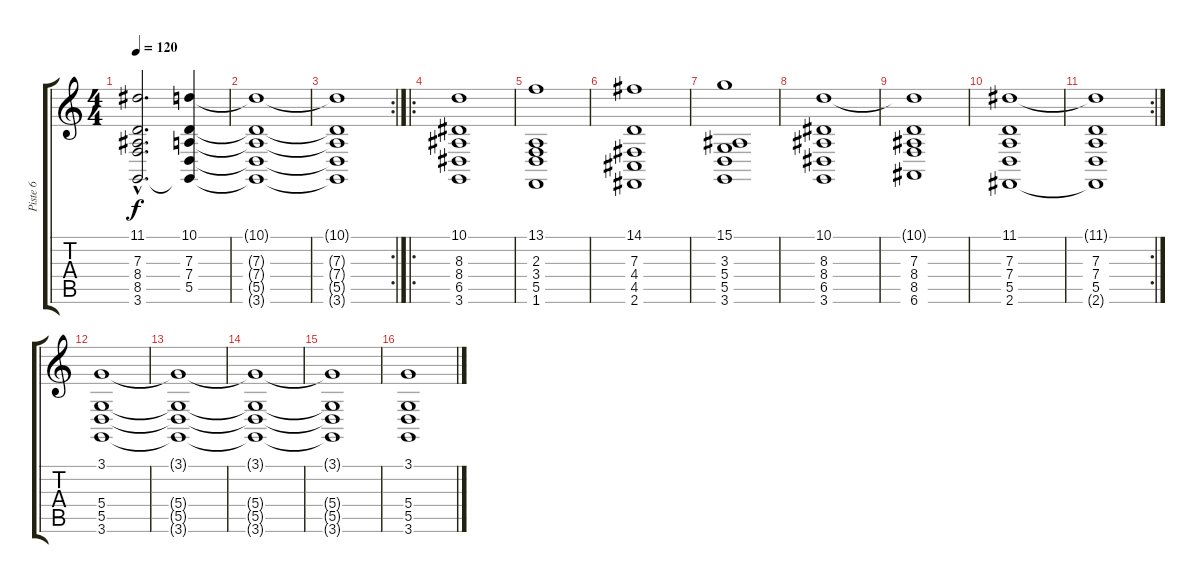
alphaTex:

\track ("Piste 6" "Piste 6") {instrument stringensemble2}
\staff {score tabs}
\tuning (E4 B3 G3 D3 A2 E2) {hide}
\ts (4 4)
\tempo 120
\clef g2
\ks c
(11.1{hac} 7.3{hac} 8.4{hac} 8.5{hac} 3.6{hac t}).2{d dy f} (10.1 7.3 7.4 5.5 3.6{t}).4 |
(10.1{t} 7.3{t} 7.4{t} 5.5{t} 3.6{t}).1 |
\rc 2
(10.1{t} 7.3{t} 7.4{t} 5.5{t} 3.6{t}).1 |
\ro
(10.1 8.3 8.4 6.5 3.6).1{volume 8} |
(13.1 2.3 3.4 5.5 1.6).1 |
(14.1 7.3 4.4 4.5 2.6).1 |
(15.1 3.3 5.4 5.5 3.6).1 |
(10.1 8.3 8.4 6.5 3.6).1 |
(10.1{t} 7.3 8.4 8.5 6.6).1 |
(11.1 7.3 7.4 5.5 2.6).1 |
\rc 2
(11.1{t} 7.3 7.4 5.5 2.6{t}).1 |
(3.1 5.4 5.5 3.6).1{volume 6} |
(3.1{t} 5.4{t} 5.5{t} 3.6{t}).1 |
(3.1{t} 5.4{t} 5.5{t} 3.6{t}).1 |
(3.1{t} 5.4{t} 5.5{t} 3.6{t}).1 |
(3.1 5.4 5.5 3.6).1
